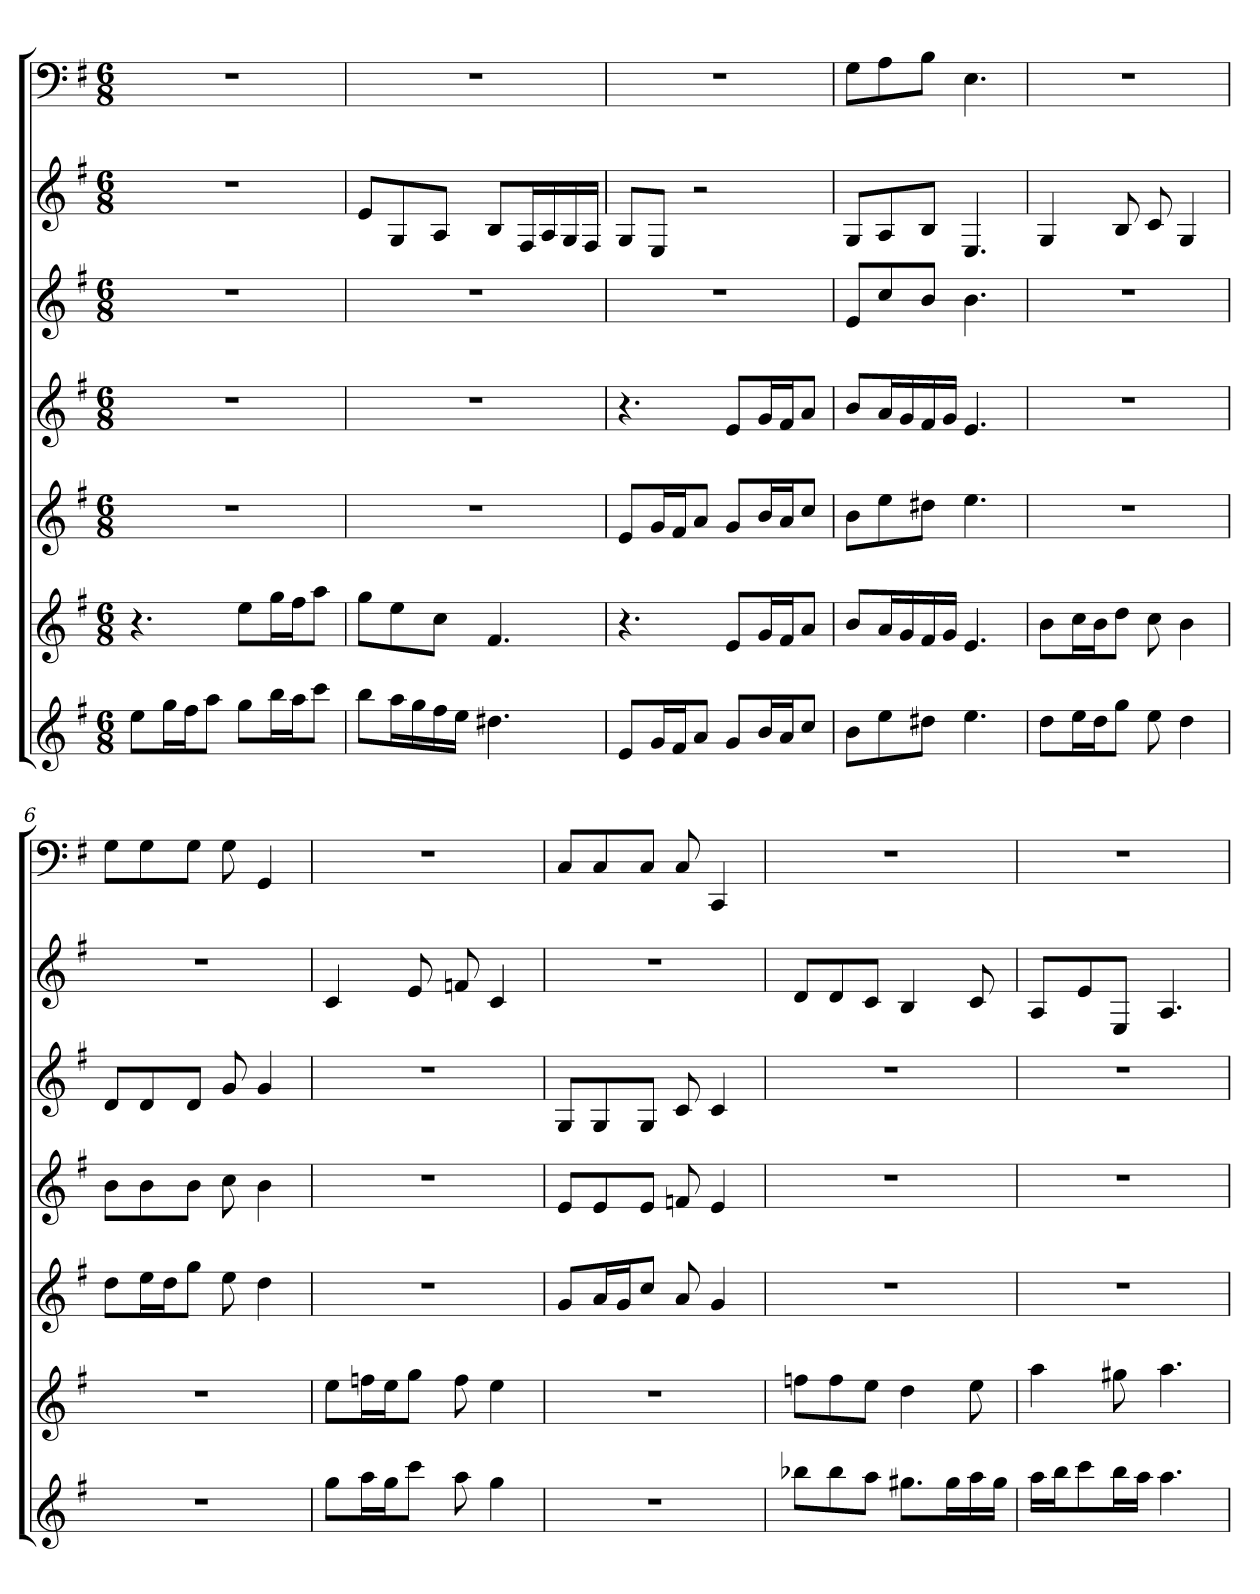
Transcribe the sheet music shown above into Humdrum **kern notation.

**kern	**kern	**kern	**kern	**kern	**kern	**kern
*part7	*part6	*part5	*part4	*part3	*part2	*part1
*staff7	*staff6	*staff5	*staff4	*staff3	*staff2	*staff1
*k[f#]	*k[f#]	*k[f#]	*k[f#]	*k[f#]	*k[f#]	*k[f#]
*e:	*e:	*e:	*e:	*e:	*e:	*e:
*M6/8	*M6/8	*M6/8	*M6/8	*M6/8	*M6/8	*M6/8
=1	=1	=1	=1	=1	=1	=1
8eeL	4.r	2.r	2.r	2.r	2.r	2.r
16ggL	.	.	.	.	.	.
16ff#J	.	.	.	.	.	.
8aaJ	.	.	.	.	.	.
8ggL	8eeL	.	.	.	.	.
16bbL	16ggL	.	.	.	.	.
16aaJ	16ff#J	.	.	.	.	.
8cccJ	8aaJ	.	.	.	.	.
=2	=2	=2	=2	=2	=2	=2
8bbL	8ggL	2.r	2.r	2.r	8eL	2.r
16aaL	8ee	.	.	.	8G	.
16gg	.	.	.	.	.	.
16ff#	8ccJ	.	.	.	8AJ	.
16eeJJ	.	.	.	.	.	.
4.dd#X	4.f#	.	.	.	8BL	.
.	.	.	.	.	16F#L	.
.	.	.	.	.	16A	.
.	.	.	.	.	16G	.
.	.	.	.	.	16F#JJ	.
=3	=3	=3	=3	=3	=3	=3
8eL	4.r	8eL	4.r	2.r	8GL	2.r
16gL	.	16gL	.	.	8EJ	.
16f#J	.	16f#J	.	.	.	.
8aJ	.	8aJ	.	.	2r	.
8gL	8eL	8gL	8eL	.	.	.
16bL	16gL	16bL	16gL	.	.	.
16aJ	16f#J	16aJ	16f#J	.	.	.
8ccJ	8aJ	8ccJ	8aJ	.	.	.
=4	=4	=4	=4	=4	=4	=4
8bL	8bL	8bL	8bL	8eL	8GL	8GL
8ee	16aL	8ee	16aL	8cc	8A	8A
.	16g	.	16g	.	.	.
8dd#XJ	16f#	8dd#XJ	16f#	8bJ	8BJ	8BJ
.	16gJJ	.	16gJJ	.	.	.
4.ee	4.e	4.ee	4.e	4.b	4.E	4.E
=5	=5	=5	=5	=5	=5	=5
8ddL	8bL	2.r	2.r	2.r	4G	2.r
16eeL	16ccL	.	.	.	.	.
16ddJ	16bJ	.	.	.	.	.
8ggJ	8ddJ	.	.	.	8B	.
8ee	8cc	.	.	.	8c	.
4dd	4b	.	.	.	4G	.
=6	=6	=6	=6	=6	=6	=6
2.r	2.r	8ddL	8bL	8dL	2.r	8GL
.	.	16eeL	8b	8d	.	8G
.	.	16ddJ	.	.	.	.
.	.	8ggJ	8bJ	8dJ	.	8GJ
.	.	8ee	8cc	8g	.	8G
.	.	4dd	4b	4g	.	4GG
=7	=7	=7	=7	=7	=7	=7
8ggL	8eeL	2.r	2.r	2.r	4c	2.r
16aaL	16ffnL	.	.	.	.	.
16ggJ	16eeJ	.	.	.	.	.
8cccJ	8ggJ	.	.	.	8e	.
8aa	8ff	.	.	.	8fn	.
4gg	4ee	.	.	.	4c	.
=8	=8	=8	=8	=8	=8	=8
2.r	2.r	8gL	8eL	8GL	2.r	8CL
.	.	16aL	8e	8G	.	8C
.	.	16gJ	.	.	.	.
.	.	8ccJ	8eJ	8GJ	.	8CJ
.	.	8a	8fn	8c	.	8C
.	.	4g	4e	4c	.	4CC
=9	=9	=9	=9	=9	=9	=9
8bb-XL	8ffnL	2.r	2.r	2.r	8dL	2.r
8bb-	8ff	.	.	.	8d	.
8aaJ	8eeJ	.	.	.	8cJ	.
8.gg#XL	4dd	.	.	.	4B	.
16gg#L	.	.	.	.	.	.
16aa	8ee	.	.	.	8c	.
16gg#JJ	.	.	.	.	.	.
=10	=10	=10	=10	=10	=10	=10
16aaLL	4aa	2.r	2.r	2.r	8AL	2.r
16bbJ	.	.	.	.	.	.
8ccc	.	.	.	.	8e	.
16bbL	8gg#X	.	.	.	8EJ	.
16aaJJ	.	.	.	.	.	.
4.aa	4.aa	.	.	.	4.A	.
=	=	=	=	=	=	=
*-	*-	*-	*-	*-	*-	*-
